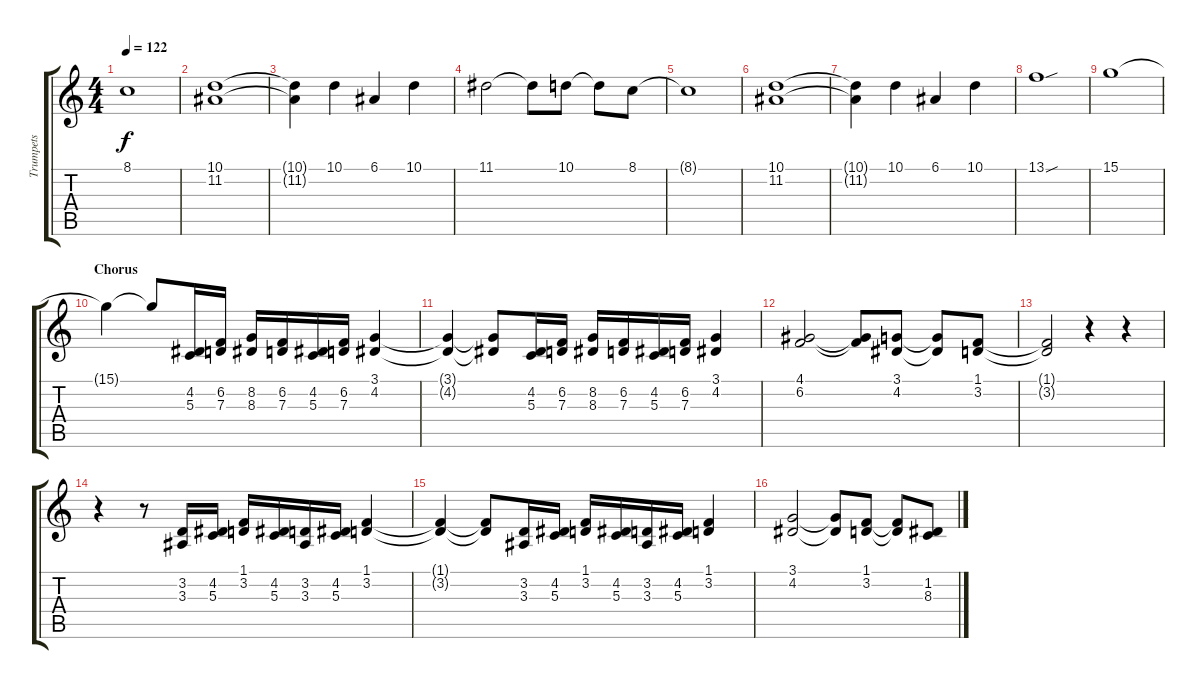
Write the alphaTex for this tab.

\track ("Trumpets" "Trumpets") {instrument trumpet}
\staff {score tabs}
\tuning (E4 B3 G3 D3 A2 E2) {hide}
\ts (4 4)
\tempo 122
\clef g2
\ks c
8.1{t}.1{dy f} |
(10.1 11.2).1 |
(10.1{t} 11.2{t}).4 10.1.4 6.1.4 10.1.4 |
11.1.2 11.1{t}.8 10.1.8 10.1{t}.8 8.1.8 |
8.1{t}.1 |
(10.1 11.2).1 |
(10.1{t} 11.2{t}).4 10.1.4 6.1.4 10.1.4 |
13.1{sou}.1 |
15.1.1 |
\section ("" "Chorus")
15.1{t}.4 15.1{t}.8 (4.2 5.3).16 (6.2 7.3).16 (8.2 8.3).16 (6.2 7.3).16 (4.2 5.3).16 (6.2 7.3).16 (3.1 4.2).4 |
(3.1{t} 4.2{t}).4 (3.1{t} 4.2{t}).8 (4.2 5.3).16 (6.2 7.3).16 (8.2 8.3).16 (6.2 7.3).16 (4.2 5.3).16 (6.2 7.3).16 (3.1 4.2).4 |
(4.1 6.2).2 (4.1{t} 6.2{t}).8 (3.1 4.2).8 (3.1{t} 4.2{t}).8 (1.1 3.2).8 |
(1.1{t} 3.2{t}).2 r.4 r.4 |
r.4 r.8 (3.2 3.3).16 (4.2 5.3).16 (1.1 3.2).16 (4.2 5.3).16 (3.2 3.3).16 (4.2 5.3).16 (1.1 3.2).4 |
(1.1{t} 3.2{t}).4 (1.1{t} 3.2{t}).8 (3.2 3.3).16 (4.2 5.3).16 (1.1 3.2).16 (4.2 5.3).16 (3.2 3.3).16 (4.2 5.3).16 (1.1 3.2).4 |
(3.1 4.2).2 (3.1{t} 4.2{t}).8 (1.1 3.2).8 (1.1{t} 3.2{t}).8 (1.2 8.3).8
